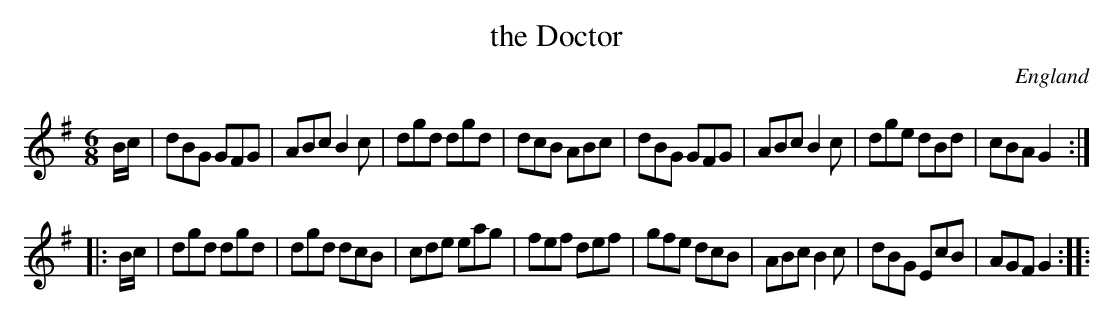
X:1
T:the Doctor
L:1/8
M:6/8
O:England
K:G major
B/c/ | \
dBG GFG | ABc B2c | dgd dgd | dcB ABc | \
dBG GFG | ABc B2c | dge dBd | cBA G2 ::
B/c/ |\
dgd dgd | dgd dcB | cde eag | fef def | \
gfe dcB | ABc B2c | dBG EcB | AGF G2 ::
